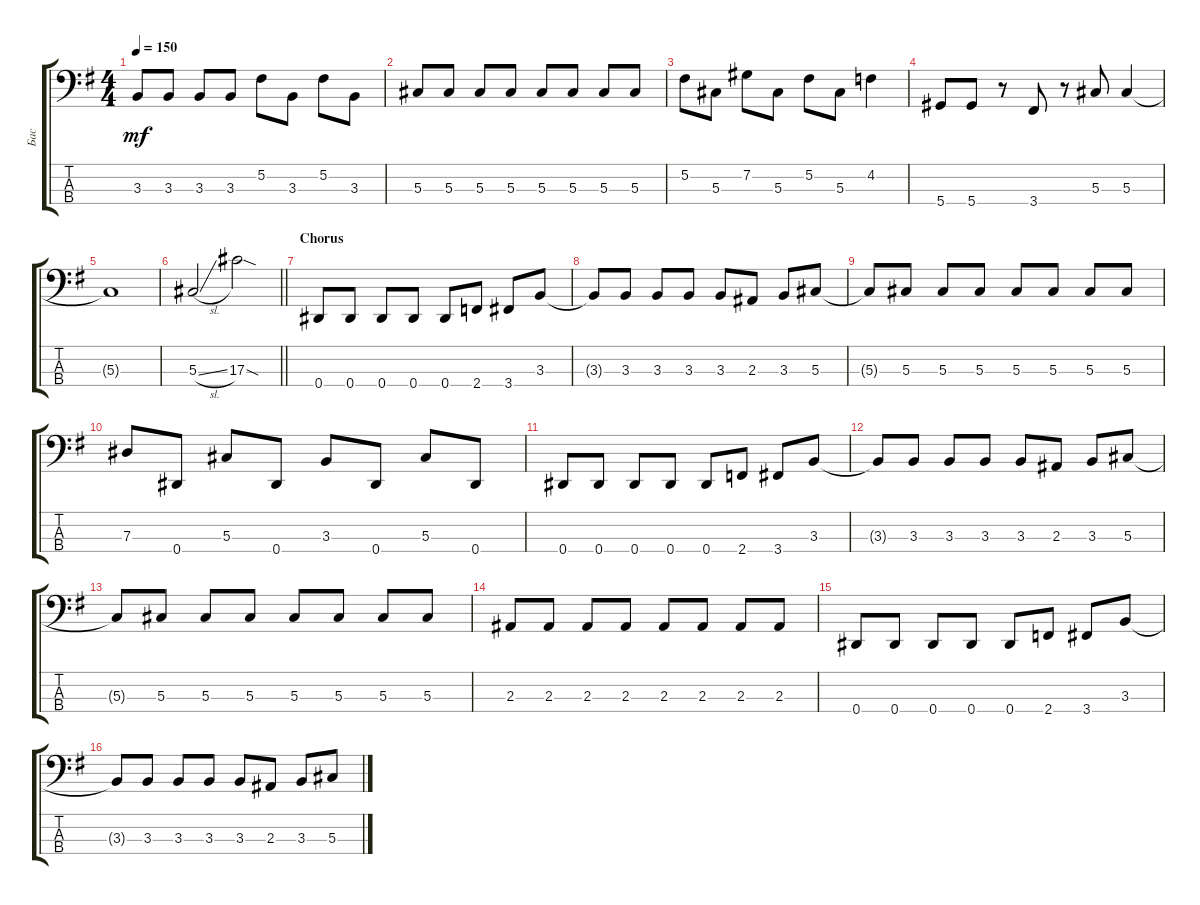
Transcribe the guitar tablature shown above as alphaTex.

\track ("Бас" "Бас") {instrument fretlessbass}
\staff {score tabs}
\tuning (Gb2 Db2 Ab1 Eb1) {hide}
\ts (4 4)
\tempo 150
\clef f4
\ks eminor
3.3.8{dy mf} 3.3.8 3.3.8 3.3.8 5.2.8 3.3.8 5.2.8 3.3.8 |
5.3.8 5.3.8 5.3.8 5.3.8 5.3.8 5.3.8 5.3.8 5.3.8 |
5.2.8 5.3.8 7.2.8 5.3.8 5.2.8 5.3.8 4.2.4 |
5.4.8 5.4.8 r.8 3.4.8 r.8 5.3.8 5.3.4 |
5.3{t}.1 |
\barLineRight lightlight
5.3{sl}.2 17.3{sod}.2 |
\section ("" "Chorus")
0.4.8 0.4.8 0.4.8 0.4.8 0.4.8 2.4.8 3.4.8 3.3.8 |
3.3{t}.8 3.3.8 3.3.8 3.3.8 3.3.8 2.3.8 3.3.8 5.3.8 |
5.3{t}.8 5.3.8 5.3.8 5.3.8 5.3.8 5.3.8 5.3.8 5.3.8 |
7.3.8 0.4.8 5.3.8 0.4.8 3.3.8 0.4.8 5.3.8 0.4.8 |
0.4.8 0.4.8 0.4.8 0.4.8 0.4.8 2.4.8 3.4.8 3.3.8 |
3.3{t}.8 3.3.8 3.3.8 3.3.8 3.3.8 2.3.8 3.3.8 5.3.8 |
5.3{t}.8 5.3.8 5.3.8 5.3.8 5.3.8 5.3.8 5.3.8 5.3.8 |
2.3.8 2.3.8 2.3.8 2.3.8 2.3.8 2.3.8 2.3.8 2.3.8 |
0.4.8 0.4.8 0.4.8 0.4.8 0.4.8 2.4.8 3.4.8 3.3.8 |
3.3{t}.8 3.3.8 3.3.8 3.3.8 3.3.8 2.3.8 3.3.8 5.3.8
